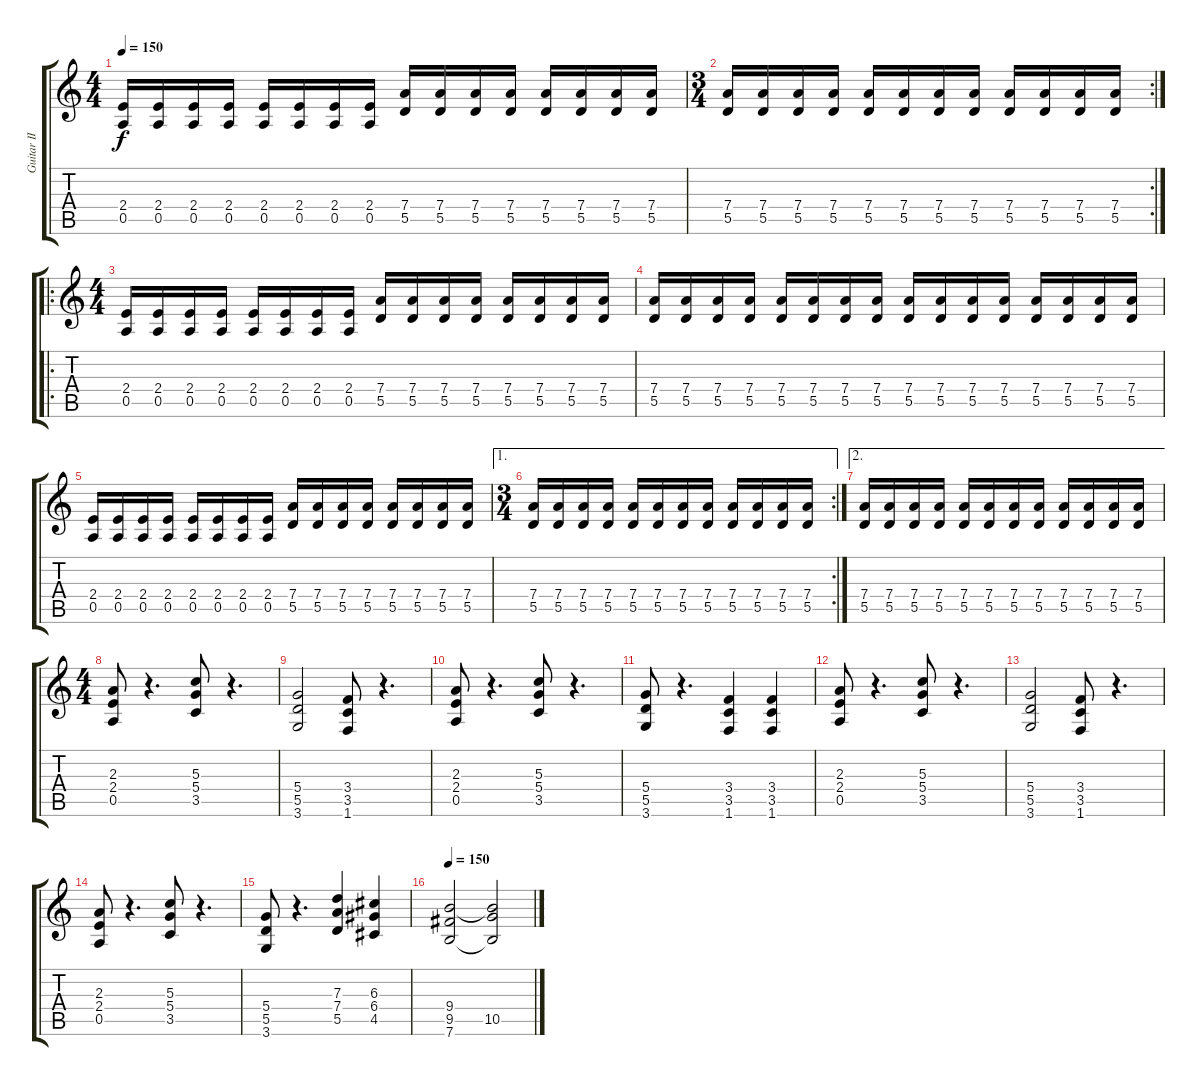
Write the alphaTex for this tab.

\track ("Guitar II" "Guitar II") {instrument distortionguitar}
\staff {score tabs}
\tuning (E4 B3 G3 D3 A2 E2) {hide}
\ts (4 4)
\tempo 150
\clef g2
\ks c
(2.4 0.5).16{dy f} (2.4 0.5).16 (2.4 0.5).16 (2.4 0.5).16 (2.4 0.5).16 (2.4 0.5).16 (2.4 0.5).16 (2.4 0.5).16 (7.4 5.5).16 (7.4 5.5).16 (7.4 5.5).16 (7.4 5.5).16 (7.4 5.5).16 (7.4 5.5).16 (7.4 5.5).16 (7.4 5.5).16 |
\rc 2
\ts (3 4)
(7.4 5.5).16 (7.4 5.5).16 (7.4 5.5).16 (7.4 5.5).16 (7.4 5.5).16 (7.4 5.5).16 (7.4 5.5).16 (7.4 5.5).16 (7.4 5.5).16 (7.4 5.5).16 (7.4 5.5).16 (7.4 5.5).16 |
\ro
\ts (4 4)
(2.4 0.5).16 (2.4 0.5).16 (2.4 0.5).16 (2.4 0.5).16 (2.4 0.5).16 (2.4 0.5).16 (2.4 0.5).16 (2.4 0.5).16 (7.4 5.5).16 (7.4 5.5).16 (7.4 5.5).16 (7.4 5.5).16 (7.4 5.5).16 (7.4 5.5).16 (7.4 5.5).16 (7.4 5.5).16 |
(7.4 5.5).16 (7.4 5.5).16 (7.4 5.5).16 (7.4 5.5).16 (7.4 5.5).16 (7.4 5.5).16 (7.4 5.5).16 (7.4 5.5).16 (7.4 5.5).16 (7.4 5.5).16 (7.4 5.5).16 (7.4 5.5).16 (7.4 5.5).16 (7.4 5.5).16 (7.4 5.5).16 (7.4 5.5).16 |
(2.4 0.5).16 (2.4 0.5).16 (2.4 0.5).16 (2.4 0.5).16 (2.4 0.5).16 (2.4 0.5).16 (2.4 0.5).16 (2.4 0.5).16 (7.4 5.5).16 (7.4 5.5).16 (7.4 5.5).16 (7.4 5.5).16 (7.4 5.5).16 (7.4 5.5).16 (7.4 5.5).16 (7.4 5.5).16 |
\ae 1
\rc 2
\ts (3 4)
(7.4 5.5).16 (7.4 5.5).16 (7.4 5.5).16 (7.4 5.5).16 (7.4 5.5).16 (7.4 5.5).16 (7.4 5.5).16 (7.4 5.5).16 (7.4 5.5).16 (7.4 5.5).16 (7.4 5.5).16 (7.4 5.5).16 |
\ae 2
(7.4 5.5).16 (7.4 5.5).16 (7.4 5.5).16 (7.4 5.5).16 (7.4 5.5).16 (7.4 5.5).16 (7.4 5.5).16 (7.4 5.5).16 (7.4 5.5).16 (7.4 5.5).16 (7.4 5.5).16 (7.4 5.5).16 |
\ts (4 4)
(2.3 2.4 0.5).8 r.4{d} (5.3 5.4 3.5).8 r.4{d} |
(5.4 5.5 3.6).2 (3.4 3.5 1.6).8 r.4{d} |
(2.3 2.4 0.5).8 r.4{d} (5.3 5.4 3.5).8 r.4{d} |
(5.4 5.5 3.6).8 r.4{d} (3.4 3.5 1.6).4 (3.4 3.5 1.6).4 |
(2.3 2.4 0.5).8 r.4{d} (5.3 5.4 3.5).8 r.4{d} |
(5.4 5.5 3.6).2 (3.4 3.5 1.6).8 r.4{d} |
(2.3 2.4 0.5).8 r.4{d} (5.3 5.4 3.5).8 r.4{d} |
(5.4 5.5 3.6).8 r.4{d} (7.3 7.4 5.5).4 (6.3 6.4 4.5).4 |
\tempo 150
(9.4 9.5 7.6).2 (9.4{t} 10.5 7.6{t}).2
